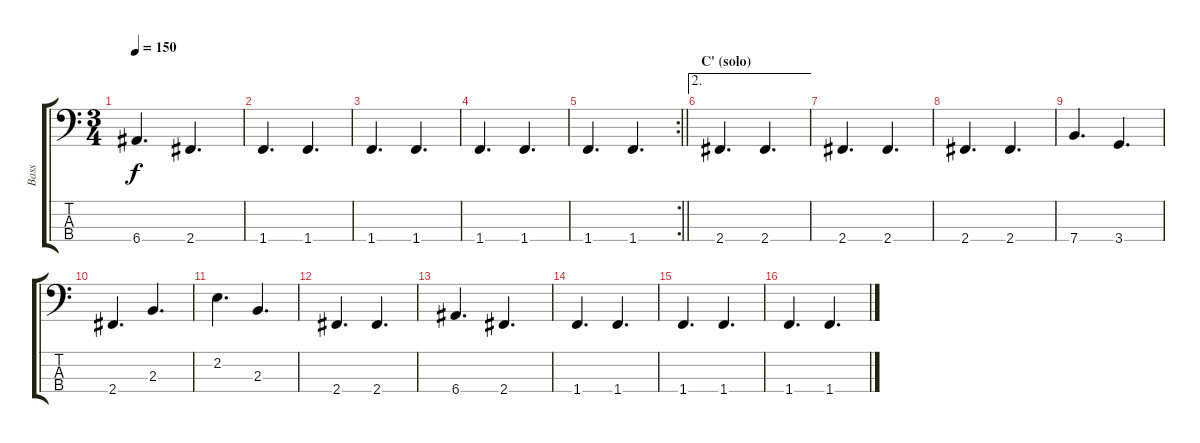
\track ("Bass" "Bass") {instrument slapbass1}
\staff {score tabs}
\tuning (G2 D2 A1 E1) {hide}
\ts (3 4)
\tempo 150
\clef f4
\ks c
6.4.4{d dy f} 2.4.4{d} |
1.4.4{d} 1.4.4{d} |
1.4.4{d} 1.4.4{d} |
1.4.4{d} 1.4.4{d} |
\rc 2
\barLineRight lightlight
1.4.4{d} 1.4.4{d} |
\ae 2
\section ("" "C' (solo)")
2.4.4{d} 2.4.4{d} |
2.4.4{d} 2.4.4{d} |
2.4.4{d} 2.4.4{d} |
7.4.4{d} 3.4.4{d} |
2.4.4{d} 2.3.4{d} |
2.2.4{d} 2.3.4{d} |
2.4.4{d} 2.4.4{d} |
6.4.4{d} 2.4.4{d} |
1.4.4{d} 1.4.4{d} |
1.4.4{d} 1.4.4{d} |
1.4.4{d} 1.4.4{d}
